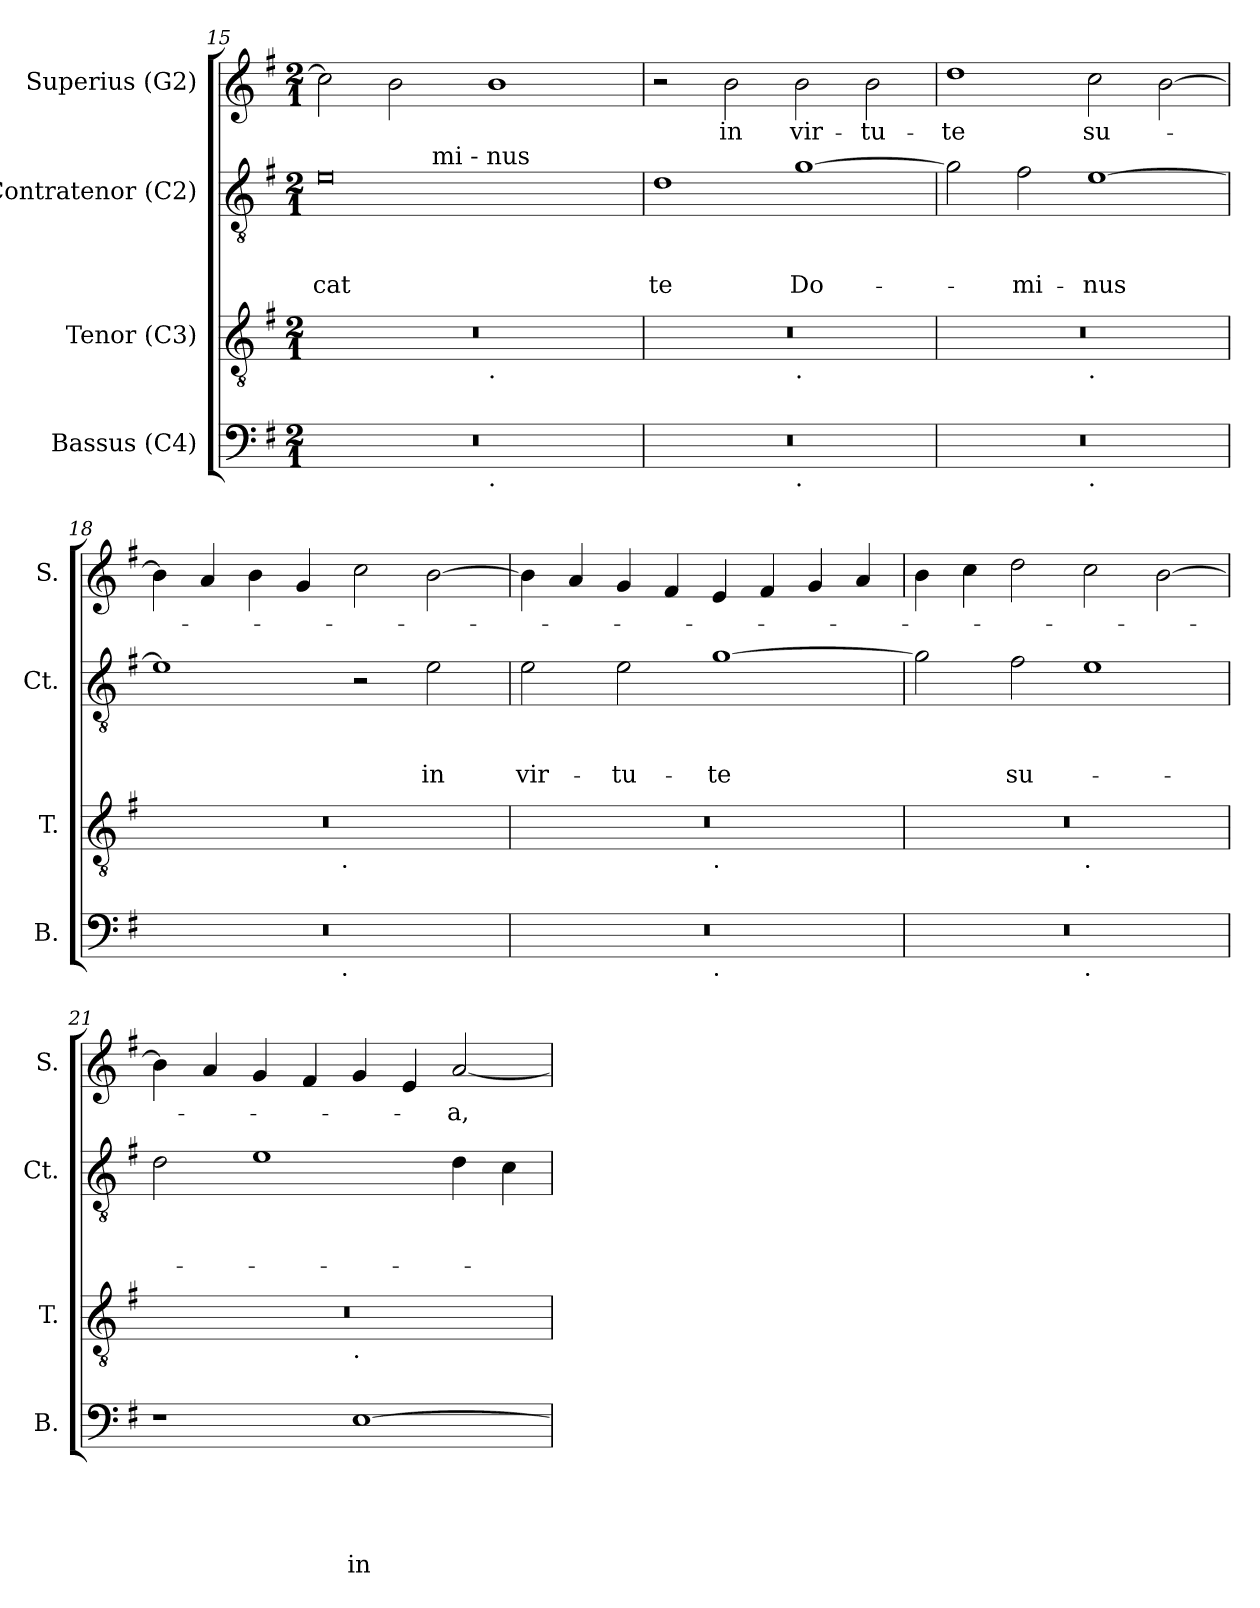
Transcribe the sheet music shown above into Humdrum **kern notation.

**kern	**text	**text	**text	**text	**text	**kern	**kern	**text	**text	**text	**kern	**text
*part4	*part4	*part4	*part4	*part4	*part4	*part3	*part2	*part2	*part2	*part2	*part1	*part1
*staff4	*staff4	*staff4	*staff4	*staff4	*staff4	*staff3	*staff2	*staff2	*staff2	*staff2	*staff1	*staff1
*I"Bassus (C4)	*	*	*	*	*	*I"Tenor (C3)	*I"Contratenor (C2)	*	*	*	*I"Superius (G2)	*
*I'B.	*	*	*	*	*	*I'T.	*I'Ct.	*	*	*	*I'S.	*
!!LO:PB:g=z
*clefF4	*	*	*	*	*	*clefGv2	*clefGv2	*	*	*	*clefG2	*
*k[f#]	*	*	*	*	*	*k[f#]	*k[f#]	*	*	*	*k[f#]	*
*G:	*	*	*	*	*	*G:	*G:	*	*	*	*G:	*
*M2/1	*	*	*	*	*	*M2/1	*M2/1	*	*	*	*M2/1	*
=15	=15	=15	=15	=15	=15	=15	=15	=15	=15	=15	=15	=15
!	!	!	!	!	!	!	!	!	!	!LO:LY:b:rj	!	!
*^	*	*	*	*	*	*^	*^	*	*	*	*	*
0r	1ryy	.	.	.	.	.	0r	1ryy	0e	2ryy	.	.	-cat	2cc\]	.
.	.	.	.	.	.	.	.	.	.	8ryy	.	.	.	2b\	.
.	.	.	.	.	.	.	.	.	.	32ryy	.	.	.	.	.
!	!	!	!	!	!	!	!	!	!	!LO:TX:a:t=mi - nus	!	!	!	!	!
.	.	.	.	.	.	.	.	.	.	1ryy	.	.	.	.	.
!	!	!	!	!	!	!	!	!LO:TX:b:t=.	!	!	!	!	!	!	!
!	!LO:TX:b:t=.	!	!	!	!	!	!	!	!	!	!	!	!	!	!
.	1ryy	.	.	.	.	.	.	1ryy	.	.	.	.	.	1b	.
.	.	.	.	.	.	.	.	.	.	4ryy	.	.	.	.	.
.	.	.	.	.	.	.	.	.	.	16.ryy	.	.	.	.	.
=16	=16	=16	=16	=16	=16	=16	=16	=16	=16	=16	=16	=16	=16	=16	=16
!	!	!	!	!	!	!	!	!	!	!	!	!	!LO:LY:b	!	!
*	*	*	*	*	*	*	*	*	*v	*v	*	*	*	*	*
0r	1ryy	.	.	.	.	.	0r	1ryy	1d	.	.	te	2r	.
!	!	!	!	!	!	!	!	!	!	!	!	!	!	!LO:LY:b
.	.	.	.	.	.	.	.	.	.	.	.	.	2b\	-in
!	!	!	!	!	!	!	!	!LO:TX:b:t=.	!	!	!	!	!	!
!	!LO:TX:b:t=.	!	!	!	!	!	!	!	!	!	!	!	!	!
!	!	!	!	!	!	!	!	!	!	!	!	!LO:LY:b	!	!LO:LY:b
.	1ryy	.	.	.	.	.	.	1ryy	[>1g	.	.	Do-	2b\	vir-
!	!	!	!	!	!	!	!	!	!	!	!	!	!	!LO:LY:b
.	.	.	.	.	.	.	.	.	.	.	.	.	2b\	-tu-
=17	=17	=17	=17	=17	=17	=17	=17	=17	=17	=17	=17	=17	=17	=17
!	!	!	!	!	!	!	!	!	!	!	!	!	!	!LO:LY:b
0r	1ryy	.	.	.	.	.	0r	1ryy	2g\]	.	.	.	1dd	-te
!	!	!	!	!	!	!	!	!	!	!	!	!LO:LY:b	!	!
.	.	.	.	.	.	.	.	.	2f#\	.	.	-mi-	.	.
!	!	!	!	!	!	!	!	!LO:TX:b:t=.	!	!	!	!	!	!
!	!LO:TX:b:t=.	!	!	!	!	!	!	!	!	!	!	!	!	!
!	!	!	!	!	!	!	!	!	!	!	!	!LO:LY:b	!	!LO:LY:b
.	1ryy	.	.	.	.	.	.	1ryy	[>1e	.	.	-nus	2cc\	su-
.	.	.	.	.	.	.	.	.	.	.	.	.	[>2b\	.
=18	=18	=18	=18	=18	=18	=18	=18	=18	=18	=18	=18	=18	=18	=18
0r	2ryy	.	.	.	.	.	0r	2ryy	1e]	.	.	.	4b\]	.
.	.	.	.	.	.	.	.	.	.	.	.	.	4a/	.
.	4...ryy	.	.	.	.	.	.	4...ryy	.	.	.	.	4b\	.
.	.	.	.	.	.	.	.	.	.	.	.	.	4g/	.
!	!	!	!	!	!	!	!	!LO:TX:b:t=.	!	!	!	!	!	!
!	!LO:TX:b:t=.	!	!	!	!	!	!	!	!	!	!	!	!	!
.	1ryy	.	.	.	.	.	.	1ryy	.	.	.	.	.	.
.	.	.	.	.	.	.	.	.	2r	.	.	.	2cc\	.
!	!	!	!	!	!	!	!	!	!	!	!	!LO:LY:b	!	!
.	.	.	.	.	.	.	.	.	2e\	.	.	in	[<2b\	.
.	32ryy	.	.	.	.	.	.	32ryy	.	.	.	.	.	.
!!LO:LB:g=z
=19	=19	=19	=19	=19	=19	=19	=19	=19	=19	=19	=19	=19	=19	=19
!	!	!	!	!	!	!	!	!	!	!	!	!LO:LY:b	!	!
0r	1ryy	.	.	.	.	.	0r	1ryy	2e\	.	.	vir-	4b\]	.
.	.	.	.	.	.	.	.	.	.	.	.	.	4a/	.
!	!	!	!	!	!	!	!	!	!	!	!	!LO:LY:b	!	!
.	.	.	.	.	.	.	.	.	2e\	.	.	-tu-	4g/	.
.	.	.	.	.	.	.	.	.	.	.	.	.	4f#/	.
!	!	!	!	!	!	!	!	!LO:TX:b:t=.	!	!	!	!	!	!
!	!LO:TX:b:t=.	!	!	!	!	!	!	!	!	!	!	!	!	!
!	!	!	!	!	!	!	!	!	!	!	!	!LO:LY:b	!	!
.	1ryy	.	.	.	.	.	.	1ryy	[>1g	.	.	-te	4e/	.
.	.	.	.	.	.	.	.	.	.	.	.	.	4f#/	.
.	.	.	.	.	.	.	.	.	.	.	.	.	4g/	.
.	.	.	.	.	.	.	.	.	.	.	.	.	4a/	.
=20	=20	=20	=20	=20	=20	=20	=20	=20	=20	=20	=20	=20	=20	=20
0r	1ryy	.	.	.	.	.	0r	1ryy	2g\]	.	.	.	4b\	.
.	.	.	.	.	.	.	.	.	.	.	.	.	4cc\	.
!	!	!	!	!	!	!	!	!	!	!	!	!LO:LY:b	!	!
.	.	.	.	.	.	.	.	.	2f#\	.	.	su-	2dd\	.
!	!	!	!	!	!	!	!	!LO:TX:b:t=.	!	!	!	!	!	!
!	!LO:TX:b:t=.	!	!	!	!	!	!	!	!	!	!	!	!	!
.	1ryy	.	.	.	.	.	.	1ryy	1e	.	.	.	2cc\	.
.	.	.	.	.	.	.	.	.	.	.	.	.	[>2b\	.
*v	*v	*	*	*	*	*	*	*	*	*	*	*	*	*
=21	=21	=21	=21	=21	=21	=21	=21	=21	=21	=21	=21	=21	=21
1r	.	.	.	.	.	0r	1ryy	2d\	.	.	.	4b\]	.
.	.	.	.	.	.	.	.	.	.	.	.	4a/	.
.	.	.	.	.	.	.	.	1e	.	.	.	4g/	.
.	.	.	.	.	.	.	.	.	.	.	.	4f#/	.
!	!	!	!	!	!	!	!LO:TX:b:t=.	!	!	!	!	!	!
!	!	!	!	!	!LO:LY:b	!	!	!	!	!	!	!	!
[>1E	.	.	.	.	in	.	1ryy	.	.	.	.	4g/	.
.	.	.	.	.	.	.	.	.	.	.	.	4e/	.
!	!	!	!	!	!	!	!	!	!	!	!	!	!LO:LY:b
.	.	.	.	.	.	.	.	4d\	.	.	.	[<2a/	-a,
.	.	.	.	.	.	.	.	4c\	.	.	.	.	.
*	*	*	*	*	*	*v	*v	*	*	*	*	*	*
=	=	=	=	=	=	=	=	=	=	=	=	=
*-	*-	*-	*-	*-	*-	*-	*-	*-	*-	*-	*-	*-
